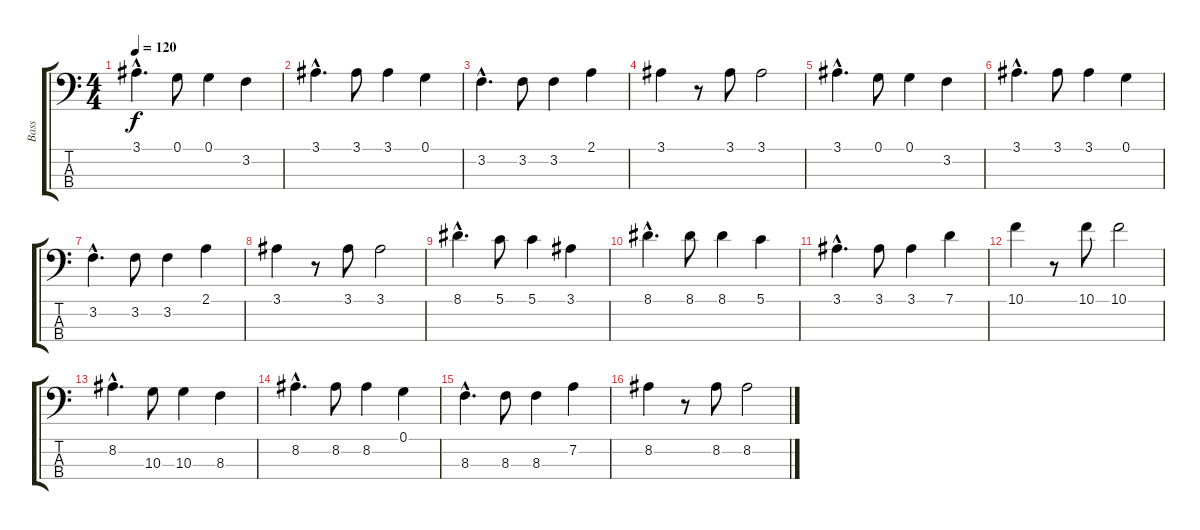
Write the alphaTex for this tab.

\track ("Bass" "Bass") {instrument electricbasspick}
\staff {score tabs}
\tuning (G2 D2 A1 E1) {hide}
\ts (4 4)
\tempo 120
\clef f4
\ks c
3.1{hac}.4{d dy f instrument electricbasspick} 0.1.8 0.1.4 3.2.4 |
3.1{hac}.4{d} 3.1.8 3.1.4 0.1.4 |
3.2{hac}.4{d} 3.2.8 3.2.4 2.1.4 |
3.1.4 r.8 3.1.8 3.1.2 |
3.1{hac}.4{d} 0.1.8 0.1.4 3.2.4 |
3.1{hac}.4{d} 3.1.8 3.1.4 0.1.4 |
3.2{hac}.4{d} 3.2.8 3.2.4 2.1.4 |
3.1.4 r.8 3.1.8 3.1.2 |
8.1{hac}.4{d} 5.1.8 5.1.4 3.1.4 |
8.1{hac}.4{d} 8.1.8 8.1.4 5.1.4 |
3.1{hac}.4{d} 3.1.8 3.1.4 7.1.4 |
10.1.4 r.8 10.1.8 10.1.2 |
8.2{hac}.4{d} 10.3.8 10.3.4 8.3.4 |
8.2{hac}.4{d} 8.2.8 8.2.4 0.1.4 |
8.3{hac}.4{d} 8.3.8 8.3.4 7.2.4 |
8.2.4 r.8 8.2.8 8.2.2
